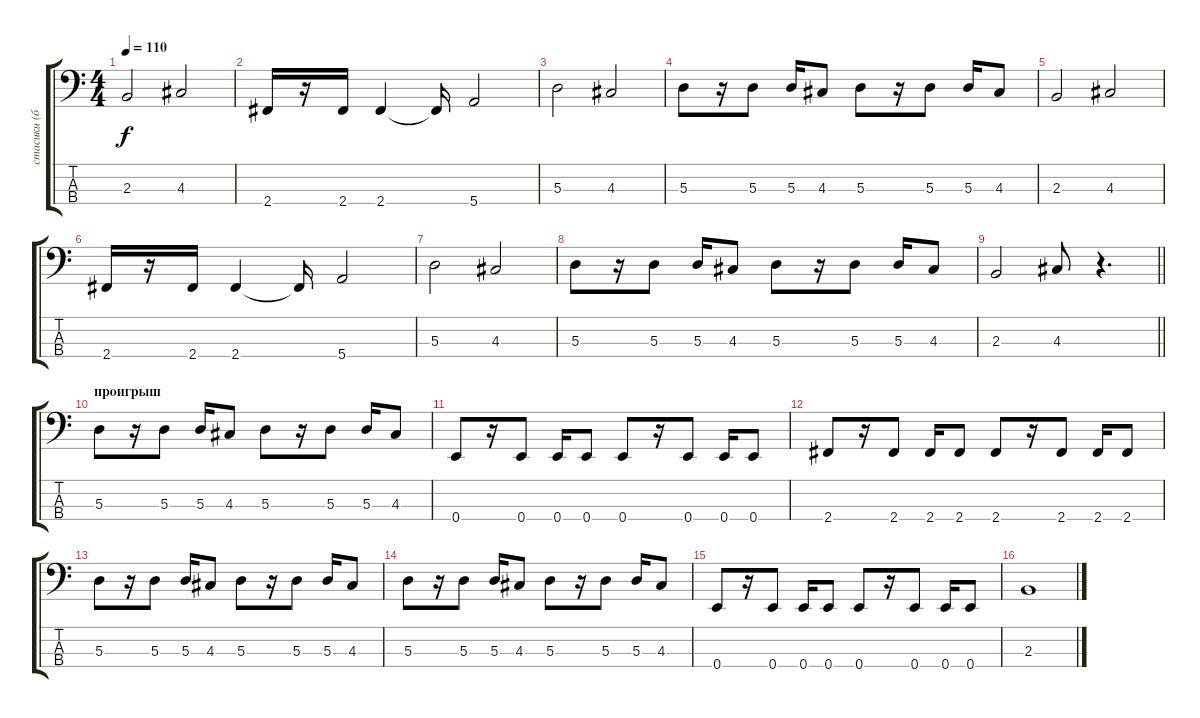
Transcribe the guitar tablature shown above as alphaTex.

\track ("стасики (бас)" "стасики (б") {instrument electricbasspick}
\staff {score tabs}
\tuning (G2 D2 A1 E1) {hide}
\ts (4 4)
\tempo 110
\clef f4
\ks c
2.3.2{dy f} 4.3.2 |
2.4.16 r.16 2.4.16 2.4.4 2.4{t}.16 5.4.2 |
5.3.2 4.3.2 |
5.3.8 r.16 5.3.8 5.3.16 4.3.8 5.3.8 r.16 5.3.8 5.3.16 4.3.8 |
2.3.2 4.3.2 |
2.4.16 r.16 2.4.16 2.4.4 2.4{t}.16 5.4.2 |
5.3.2 4.3.2 |
5.3.8 r.16 5.3.8 5.3.16 4.3.8 5.3.8 r.16 5.3.8 5.3.16 4.3.8 |
\barLineRight lightlight
2.3.2 4.3.8 r.4{d} |
\section ("" "проигрыш")
5.3.8 r.16 5.3.8 5.3.16 4.3.8 5.3.8 r.16 5.3.8 5.3.16 4.3.8 |
0.4.8 r.16 0.4.8 0.4.16 0.4.8 0.4.8 r.16 0.4.8 0.4.16 0.4.8 |
2.4.8 r.16 2.4.8 2.4.16 2.4.8 2.4.8 r.16 2.4.8 2.4.16 2.4.8 |
5.3.8 r.16 5.3.8 5.3.16 4.3.8 5.3.8 r.16 5.3.8 5.3.16 4.3.8 |
5.3.8 r.16 5.3.8 5.3.16 4.3.8 5.3.8 r.16 5.3.8 5.3.16 4.3.8 |
0.4.8 r.16 0.4.8 0.4.16 0.4.8 0.4.8 r.16 0.4.8 0.4.16 0.4.8 |
2.3.1
